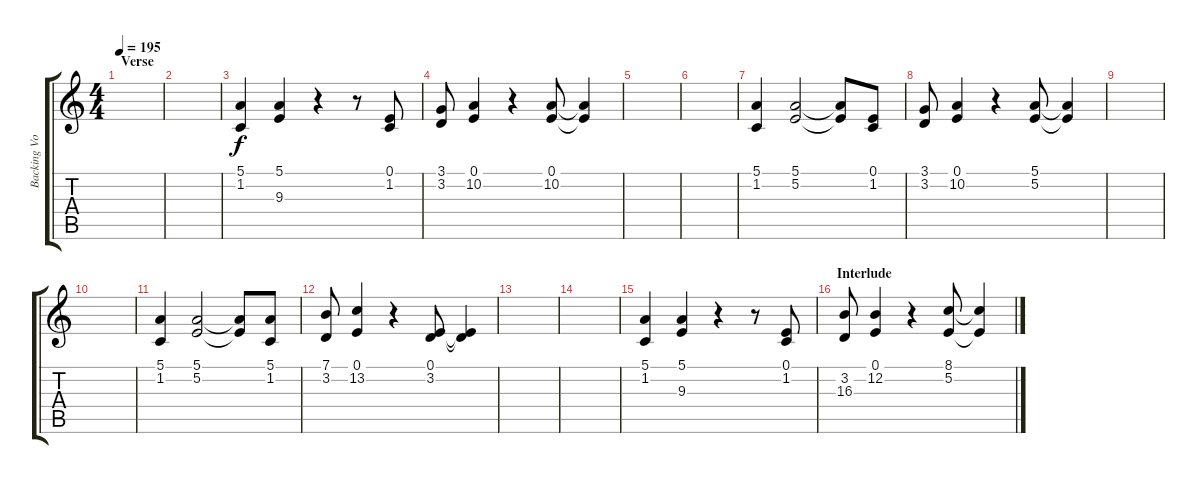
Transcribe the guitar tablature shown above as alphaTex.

\track ("Backing Vocals" "Backing Vo") {instrument lead6voice}
\staff {score tabs}
\tuning (E4 B3 G3 D3 A2 E2) {hide}
\ts (4 4)
\section ("" "Verse")
\tempo 195
\clef g2
\ks c
|
|
(5.1 1.2).4 (5.1 9.3).4 r.4 r.8 (0.1 1.2).8 |
(3.1 3.2).8 (0.1 10.2).4 r.4 (0.1 10.2).8 (0.1{t} 10.2{t}).4 |
|
|
(5.1 1.2).4 (5.1 5.2).2 (5.1{t} 5.2{t}).8 (0.1 1.2).8 |
(3.1 3.2).8 (0.1 10.2).4 r.4 (5.1 5.2).8 (5.1{t} 5.2{t}).4 |
|
|
(5.1 1.2).4 (5.1 5.2).2 (5.1{t} 5.2{t}).8 (5.1 1.2).8 |
(7.1 3.2).8 (0.1 13.2).4 r.4 (0.1 3.2).8 (0.1{t} 3.2{t}).4 |
|
|
(5.1 1.2).4 (5.1 9.3).4 r.4 r.8 (0.1 1.2).8 |
\section ("" "Interlude")
(3.2 16.3).8 (0.1 12.2).4 r.4 (8.1 5.2).8 (8.1{t} 5.2{t}).4
